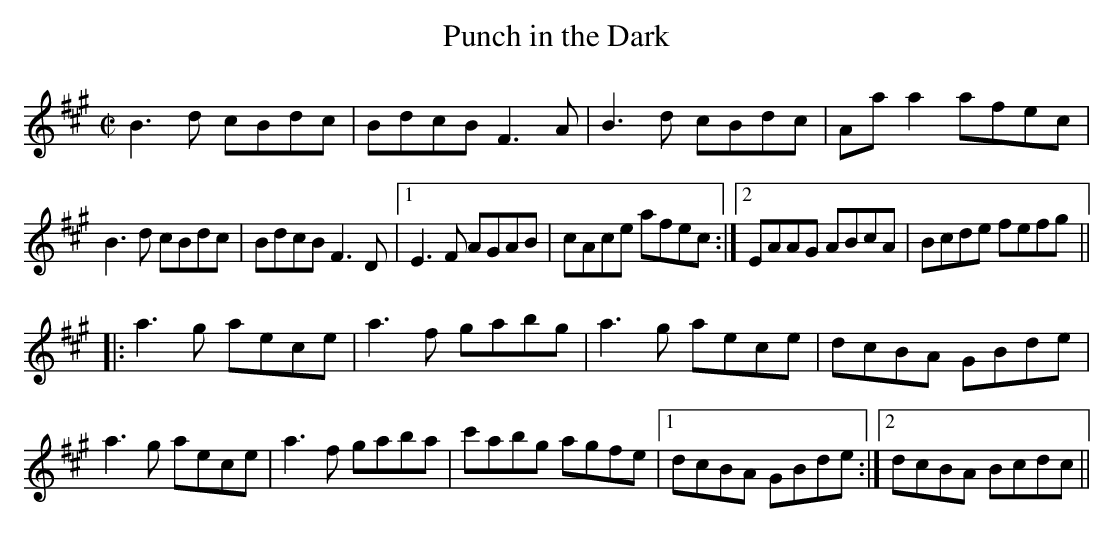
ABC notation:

X:1
T:Punch in the Dark
M:C|
K:BDor
B3d cBdc|BdcB F3A|B3d cBdc|Aa a2 afec|
B3d cBdc|BdcB F3D|1 E3F AGAB|cAce afec:|2 EAAG ABcA|Bcde fefg||
K:A
|:a3g aece|a3f gabg|a3g aece|dcBA GBde|
a3g aece|a3f gaba|c'abg agfe|1 dcBA GBde:|2 dcBA Bcdc||
